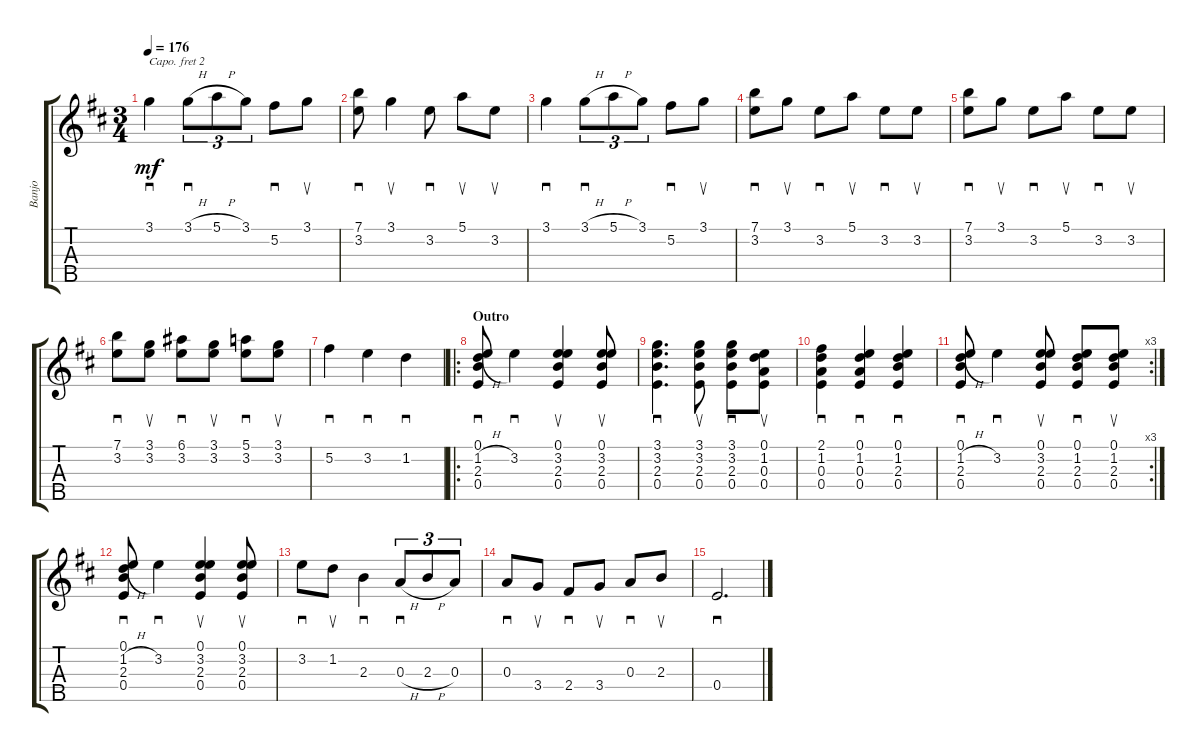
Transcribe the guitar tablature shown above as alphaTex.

\track ("Banjo" "Banjo") {instrument banjo}
\staff {score tabs}
\capo 2
\tuning (D4 B3 G3 D3 G4) {hide}
\displaytranspose 12
\ts (3 4)
\tempo 176
\clef g2
\ks d
3.1.4{sd dy mf} 3.1{h}.8{sd tu (3 2)} 5.1{h}.8{tu (3 2)} 3.1.8{tu (3 2)} 5.2.8{sd} 3.1.8{su} |
(7.1 3.2).8{sd} 3.1.4{su} 3.2.8{sd} 5.1.8{su} 3.2.8{su} |
3.1.4{sd} 3.1{h}.8{sd tu (3 2)} 5.1{h}.8{tu (3 2)} 3.1.8{tu (3 2)} 5.2.8{sd} 3.1.8{su} |
(7.1 3.2).8{sd} 3.1.8{su} 3.2.8{sd} 5.1.8{su} 3.2.8{sd} 3.2.8{su} |
(7.1 3.2).8{sd} 3.1.8{su} 3.2.8{sd} 5.1.8{su} 3.2.8{sd} 3.2.8{su} |
(7.1 3.2).8{sd} (3.1 3.2).8{su} (6.1 3.2).8{sd} (3.1 3.2).8{su} (5.1 3.2).8{sd} (3.1 3.2).8{su} |
5.2.4{sd} 3.2.4{sd} 1.2.4{sd} |
\ro
\section ("" "Outro")
(0.1 1.2{h} 2.3 0.4).8{sd} 3.2.4{sd} (0.1 3.2 2.3 0.4).4{su} (0.1 3.2 2.3 0.4).8{su} |
(3.1 3.2 2.3 0.4).4{d sd} (3.1 3.2 2.3 0.4).8{su} (3.1 3.2 2.3 0.4).8{sd} (0.1 1.2 0.3 0.4).8{su} |
(2.1 1.2 0.3 0.4).4{sd} (0.1 1.2 0.3 0.4).4{sd} (0.1 1.2 2.3 0.4).4{sd} |
\rc 3
(0.1 1.2{h} 2.3 0.4).8{sd} 3.2.4{sd} (0.1 3.2 2.3 0.4).8{su} (0.1 1.2 2.3 0.4).8{sd} (0.1 1.2 2.3 0.4).8{su} |
(0.1 1.2{h} 2.3 0.4).8{sd} 3.2.4{sd} (0.1 3.2 2.3 0.4).4{su} (0.1 3.2 2.3 0.4).8{su} |
3.2.8{sd} 1.2.8{su} 2.3.4{sd} 0.3{h}.8{sd tu (3 2)} 2.3{h}.8{tu (3 2)} 0.3.8{tu (3 2)} |
0.3.8{sd} 3.4.8{su} 2.4.8{sd} 3.4.8{su} 0.3.8{sd} 2.3.8{su} |
0.4.2{d sd}
